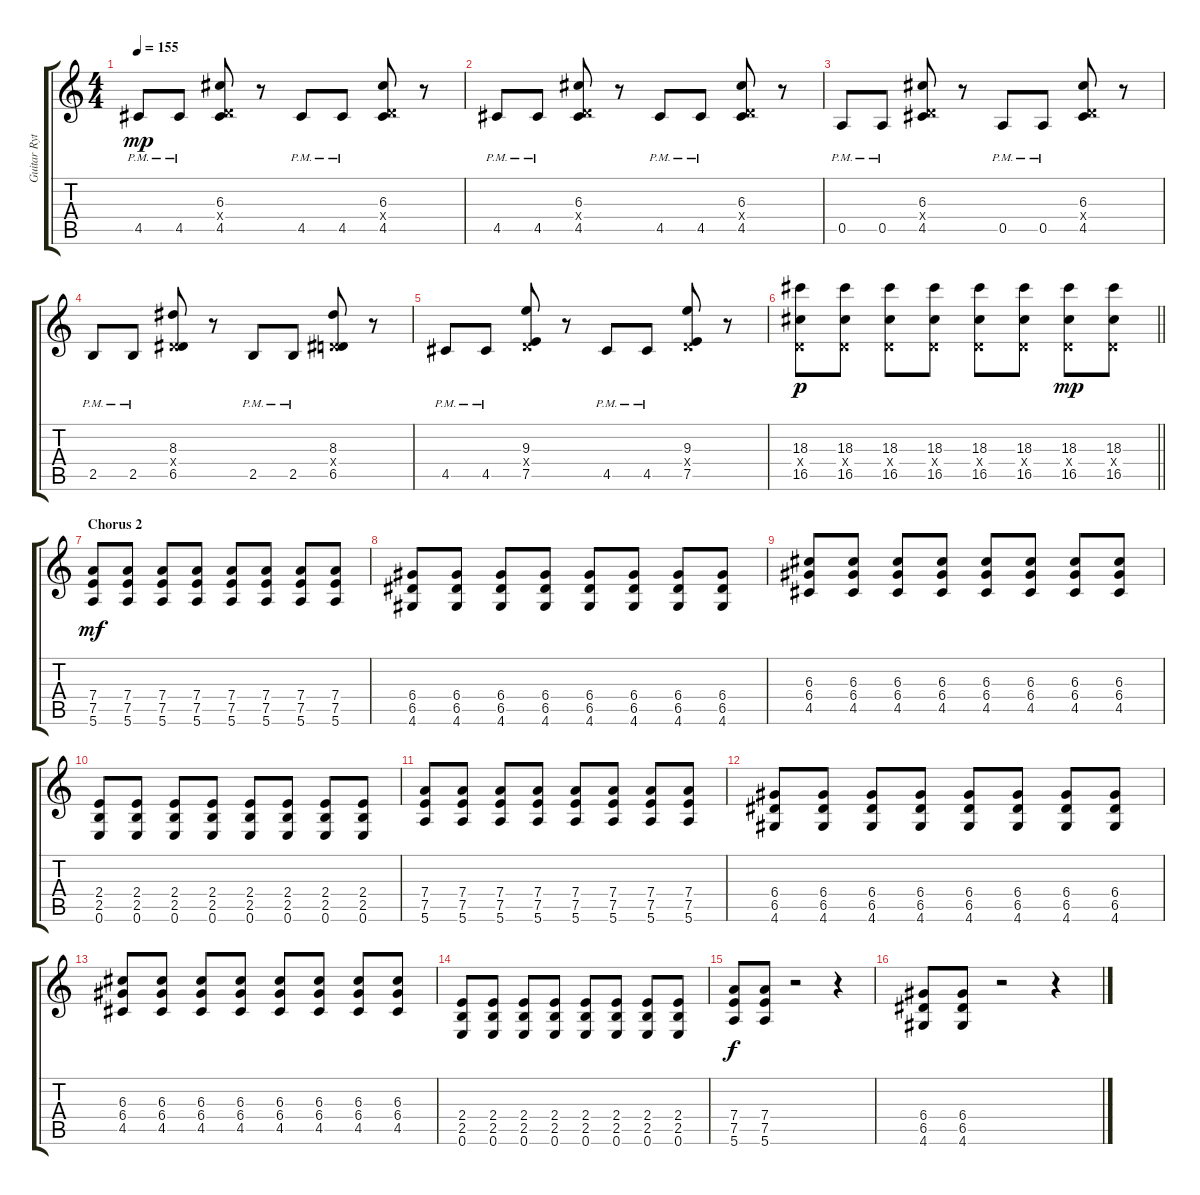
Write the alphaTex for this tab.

\track ("Guitar Rythm" "Guitar Ryt") {instrument acousticguitarsteel}
\staff {score tabs}
\tuning (E4 B3 G3 D3 A2 E2) {hide}
\ts (4 4)
\tempo 155
\clef g2
\ks c
4.5{pm}.8{dy mp} 4.5{pm}.8 (6.3 0.4{x} 4.5).8 r.8 4.5{pm}.8 4.5{pm}.8 (6.3 0.4{x} 4.5).8 r.8 |
4.5{pm}.8 4.5{pm}.8 (6.3 0.4{x} 4.5).8 r.8 4.5{pm}.8 4.5{pm}.8 (6.3 0.4{x} 4.5).8 r.8 |
0.5{pm}.8 0.5{pm}.8 (6.3 0.4{x} 4.5).8 r.8 0.5{pm}.8 0.5{pm}.8 (6.3 0.4{x} 4.5).8 r.8 |
2.5{pm}.8 2.5{pm}.8 (8.3 0.4{x} 6.5).8 r.8 2.5{pm}.8 2.5{pm}.8 (8.3 0.4{x} 6.5).8 r.8 |
4.5{pm}.8 4.5{pm}.8 (9.3 0.4{x} 7.5).8 r.8 4.5{pm}.8 4.5{pm}.8 (9.3 0.4{x} 7.5).8 r.8 |
\barLineRight lightlight
(18.3 0.4{x} 16.5).8{dy p} (18.3 0.4{x} 16.5).8 (18.3 0.4{x} 16.5).8 (18.3 0.4{x} 16.5).8 (18.3 0.4{x} 16.5).8 (18.3 0.4{x} 16.5).8 (18.3 0.4{x} 16.5).8{dy mp} (18.3 0.4{x} 16.5).8 |
\section ("" "Chorus 2")
(7.4 7.5 5.6).8{dy mf} (7.4 7.5 5.6).8 (7.4 7.5 5.6).8 (7.4 7.5 5.6).8 (7.4 7.5 5.6).8 (7.4 7.5 5.6).8 (7.4 7.5 5.6).8 (7.4 7.5 5.6).8 |
(6.4 6.5 4.6).8 (6.4 6.5 4.6).8 (6.4 6.5 4.6).8 (6.4 6.5 4.6).8 (6.4 6.5 4.6).8 (6.4 6.5 4.6).8 (6.4 6.5 4.6).8 (6.4 6.5 4.6).8 |
(6.3 6.4 4.5).8 (6.3 6.4 4.5).8 (6.3 6.4 4.5).8 (6.3 6.4 4.5).8 (6.3 6.4 4.5).8 (6.3 6.4 4.5).8 (6.3 6.4 4.5).8 (6.3 6.4 4.5).8 |
(2.4 2.5 0.6).8 (2.4 2.5 0.6).8 (2.4 2.5 0.6).8 (2.4 2.5 0.6).8 (2.4 2.5 0.6).8 (2.4 2.5 0.6).8 (2.4 2.5 0.6).8 (2.4 2.5 0.6).8 |
(7.4 7.5 5.6).8 (7.4 7.5 5.6).8 (7.4 7.5 5.6).8 (7.4 7.5 5.6).8 (7.4 7.5 5.6).8 (7.4 7.5 5.6).8 (7.4 7.5 5.6).8 (7.4 7.5 5.6).8 |
(6.4 6.5 4.6).8 (6.4 6.5 4.6).8 (6.4 6.5 4.6).8 (6.4 6.5 4.6).8 (6.4 6.5 4.6).8 (6.4 6.5 4.6).8 (6.4 6.5 4.6).8 (6.4 6.5 4.6).8 |
(6.3 6.4 4.5).8 (6.3 6.4 4.5).8 (6.3 6.4 4.5).8 (6.3 6.4 4.5).8 (6.3 6.4 4.5).8 (6.3 6.4 4.5).8 (6.3 6.4 4.5).8 (6.3 6.4 4.5).8 |
(2.4 2.5 0.6).8 (2.4 2.5 0.6).8 (2.4 2.5 0.6).8 (2.4 2.5 0.6).8 (2.4 2.5 0.6).8 (2.4 2.5 0.6).8 (2.4 2.5 0.6).8 (2.4 2.5 0.6).8 |
(7.4 7.5 5.6).8{dy f} (7.4 7.5 5.6).8 r.2 r.4 |
(6.4 6.5 4.6).8 (6.4 6.5 4.6).8 r.2 r.4
